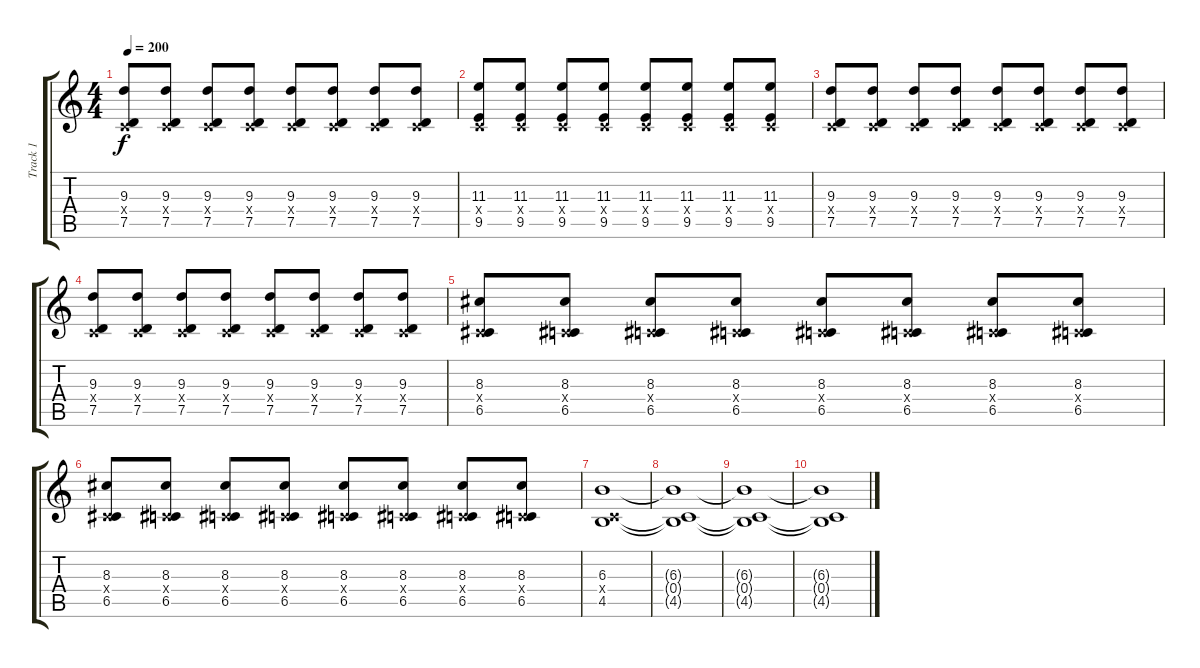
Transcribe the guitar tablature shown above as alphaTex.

\track ("Track 1" "Track 1") {instrument distortionguitar}
\staff {score tabs}
\tuning (D4 A3 F3 C3 G2 C2) {hide}
\ts (4 4)
\tempo 200
\clef g2
\ks c
(9.3 0.4{x} 7.5).8{dy f} (9.3 0.4{x} 7.5).8 (9.3 0.4{x} 7.5).8 (9.3 0.4{x} 7.5).8 (9.3 0.4{x} 7.5).8 (9.3 0.4{x} 7.5).8 (9.3 0.4{x} 7.5).8 (9.3 0.4{x} 7.5).8 |
(11.3 0.4{x} 9.5).8 (11.3 0.4{x} 9.5).8 (11.3 0.4{x} 9.5).8 (11.3 0.4{x} 9.5).8 (11.3 0.4{x} 9.5).8 (11.3 0.4{x} 9.5).8 (11.3 0.4{x} 9.5).8 (11.3 0.4{x} 9.5).8 |
(9.3 0.4{x} 7.5).8 (9.3 0.4{x} 7.5).8 (9.3 0.4{x} 7.5).8 (9.3 0.4{x} 7.5).8 (9.3 0.4{x} 7.5).8 (9.3 0.4{x} 7.5).8 (9.3 0.4{x} 7.5).8 (9.3 0.4{x} 7.5).8 |
(9.3 0.4{x} 7.5).8 (9.3 0.4{x} 7.5).8 (9.3 0.4{x} 7.5).8 (9.3 0.4{x} 7.5).8 (9.3 0.4{x} 7.5).8 (9.3 0.4{x} 7.5).8 (9.3 0.4{x} 7.5).8 (9.3 0.4{x} 7.5).8 |
(8.3 0.4{x} 6.5).8 (8.3 0.4{x} 6.5).8 (8.3 0.4{x} 6.5).8 (8.3 0.4{x} 6.5).8 (8.3 0.4{x} 6.5).8 (8.3 0.4{x} 6.5).8 (8.3 0.4{x} 6.5).8 (8.3 0.4{x} 6.5).8 |
(8.3 0.4{x} 6.5).8 (8.3 0.4{x} 6.5).8 (8.3 0.4{x} 6.5).8 (8.3 0.4{x} 6.5).8 (8.3 0.4{x} 6.5).8 (8.3 0.4{x} 6.5).8 (8.3 0.4{x} 6.5).8 (8.3 0.4{x} 6.5).8 |
(6.3 0.4{x} 4.5).1{volume 0} |
(6.3{t} 0.4{t} 4.5{t}).1 |
(6.3{t} 0.4{t} 4.5{t}).1 |
(6.3{t} 0.4{t} 4.5{t}).1
